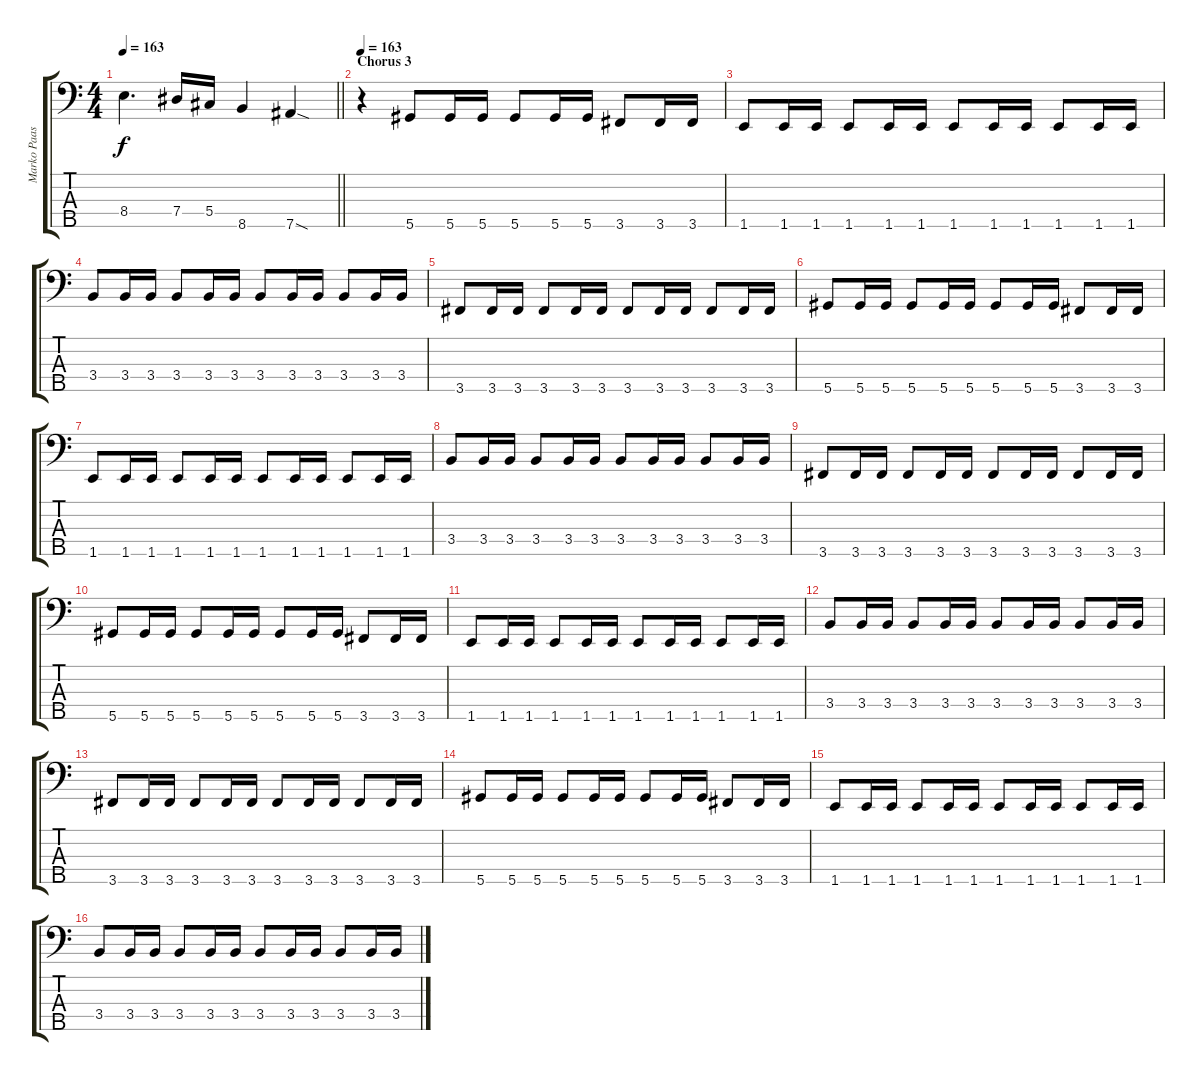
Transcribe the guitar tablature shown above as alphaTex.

\track ("Marko Paasikoski" "Marko Paas") {instrument electricbasspick}
\staff {score tabs}
\tuning (B2 Gb2 Db2 Ab1 Eb1) {hide}
\ts (4 4)
\tempo 163
\clef f4
\barLineRight lightlight
\ks c
8.4.4{d dy f} 7.4.16 5.4.16 8.5.4 7.5{sod}.4 |
\section ("" "Chorus 3")
\tempo 163
r.4 5.5.8 5.5.16 5.5.16 5.5.8 5.5.16 5.5.16 3.5.8 3.5.16 3.5.16 |
1.5.8 1.5.16 1.5.16 1.5.8 1.5.16 1.5.16 1.5.8 1.5.16 1.5.16 1.5.8 1.5.16 1.5.16 |
3.4.8 3.4.16 3.4.16 3.4.8 3.4.16 3.4.16 3.4.8 3.4.16 3.4.16 3.4.8 3.4.16 3.4.16 |
3.5.8 3.5.16 3.5.16 3.5.8 3.5.16 3.5.16 3.5.8 3.5.16 3.5.16 3.5.8 3.5.16 3.5.16 |
5.5.8 5.5.16 5.5.16 5.5.8 5.5.16 5.5.16 5.5.8 5.5.16 5.5.16 3.5.8 3.5.16 3.5.16 |
1.5.8 1.5.16 1.5.16 1.5.8 1.5.16 1.5.16 1.5.8 1.5.16 1.5.16 1.5.8 1.5.16 1.5.16 |
3.4.8 3.4.16 3.4.16 3.4.8 3.4.16 3.4.16 3.4.8 3.4.16 3.4.16 3.4.8 3.4.16 3.4.16 |
3.5.8 3.5.16 3.5.16 3.5.8 3.5.16 3.5.16 3.5.8 3.5.16 3.5.16 3.5.8 3.5.16 3.5.16 |
5.5.8 5.5.16 5.5.16 5.5.8 5.5.16 5.5.16 5.5.8 5.5.16 5.5.16 3.5.8 3.5.16 3.5.16 |
1.5.8 1.5.16 1.5.16 1.5.8 1.5.16 1.5.16 1.5.8 1.5.16 1.5.16 1.5.8 1.5.16 1.5.16 |
3.4.8 3.4.16 3.4.16 3.4.8 3.4.16 3.4.16 3.4.8 3.4.16 3.4.16 3.4.8 3.4.16 3.4.16 |
3.5.8 3.5.16 3.5.16 3.5.8 3.5.16 3.5.16 3.5.8 3.5.16 3.5.16 3.5.8 3.5.16 3.5.16 |
5.5.8 5.5.16 5.5.16 5.5.8 5.5.16 5.5.16 5.5.8 5.5.16 5.5.16 3.5.8 3.5.16 3.5.16 |
1.5.8 1.5.16 1.5.16 1.5.8 1.5.16 1.5.16 1.5.8 1.5.16 1.5.16 1.5.8 1.5.16 1.5.16 |
3.4.8 3.4.16 3.4.16 3.4.8 3.4.16 3.4.16 3.4.8 3.4.16 3.4.16 3.4.8 3.4.16 3.4.16
